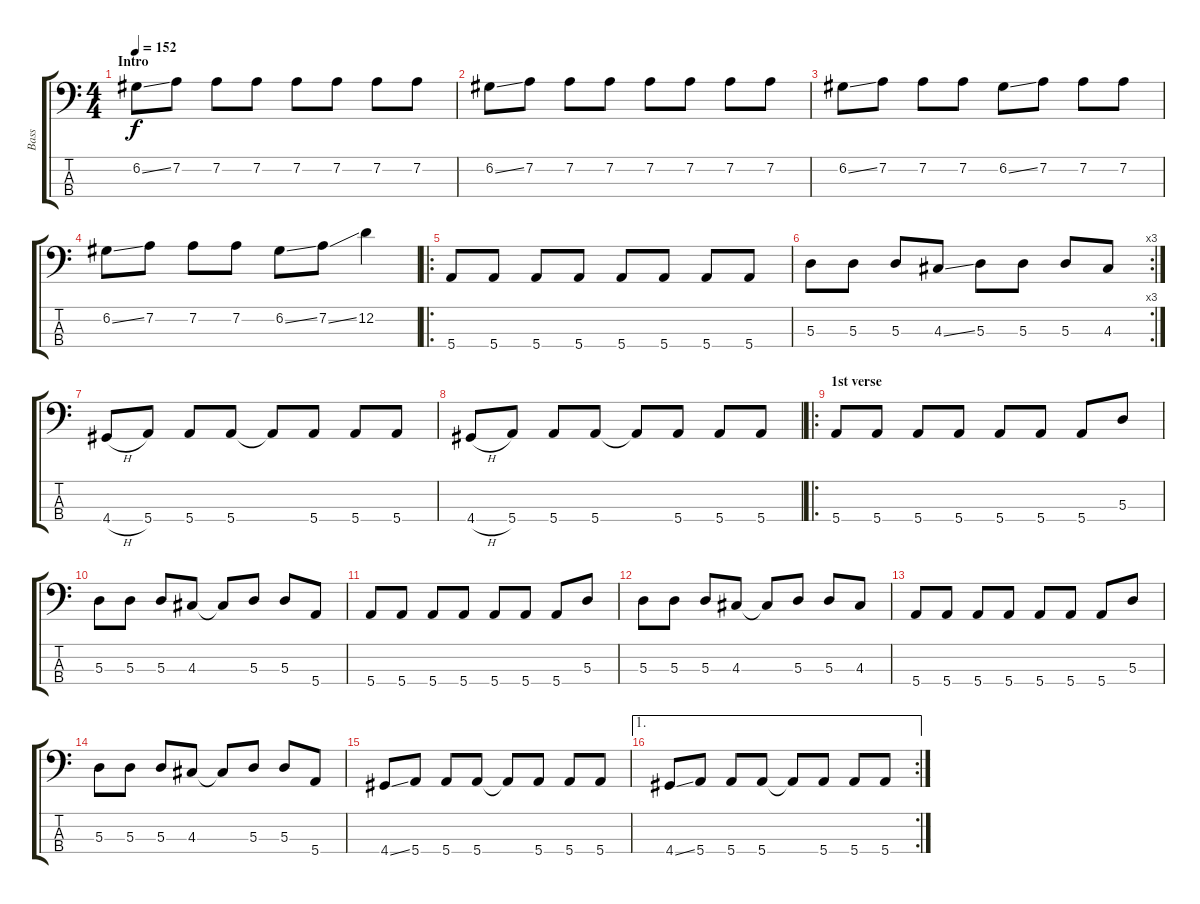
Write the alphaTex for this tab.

\track ("Bass" "Bass") {instrument electricbasspick}
\staff {score tabs}
\tuning (G2 D2 A1 E1) {hide}
\ts (4 4)
\section ("" "Intro")
\tempo 152
\clef f4
\ks c
6.2{ss}.8{dy f instrument electricbasspick} 7.2.8 7.2.8 7.2.8 7.2.8 7.2.8 7.2.8 7.2.8 |
6.2{ss}.8 7.2.8 7.2.8 7.2.8 7.2.8 7.2.8 7.2.8 7.2.8 |
6.2{ss}.8 7.2.8 7.2.8 7.2.8 6.2{ss}.8 7.2.8 7.2.8 7.2.8 |
6.2{ss}.8 7.2.8 7.2.8 7.2.8 6.2{ss}.8 7.2{ss}.8 12.2.4 |
\ro
5.4.8 5.4.8 5.4.8 5.4.8 5.4.8 5.4.8 5.4.8 5.4.8 |
\rc 3
5.3.8 5.3.8 5.3.8 4.3{ss}.8 5.3.8 5.3.8 5.3.8 4.3.8 |
4.4{h}.8 5.4.8 5.4.8 5.4.8 5.4{t}.8 5.4.8 5.4.8 5.4.8 |
4.4{h}.8 5.4.8 5.4.8 5.4.8 5.4{t}.8 5.4.8 5.4.8 5.4.8 |
\ro
\section ("" "1st verse")
5.4.8 5.4.8 5.4.8 5.4.8 5.4.8 5.4.8 5.4.8 5.3.8 |
5.3.8 5.3.8 5.3.8 4.3.8 4.3{t}.8 5.3.8 5.3.8 5.4.8 |
5.4.8 5.4.8 5.4.8 5.4.8 5.4.8 5.4.8 5.4.8 5.3.8 |
5.3.8 5.3.8 5.3.8 4.3.8 4.3{t}.8 5.3.8 5.3.8 4.3.8 |
5.4.8 5.4.8 5.4.8 5.4.8 5.4.8 5.4.8 5.4.8 5.3.8 |
5.3.8 5.3.8 5.3.8 4.3.8 4.3{t}.8 5.3.8 5.3.8 5.4.8 |
4.4{ss}.8 5.4.8 5.4.8 5.4.8 5.4{t}.8 5.4.8 5.4.8 5.4.8 |
\ae 1
\rc 2
4.4{ss}.8 5.4.8 5.4.8 5.4.8 5.4{t}.8 5.4.8 5.4.8 5.4.8
